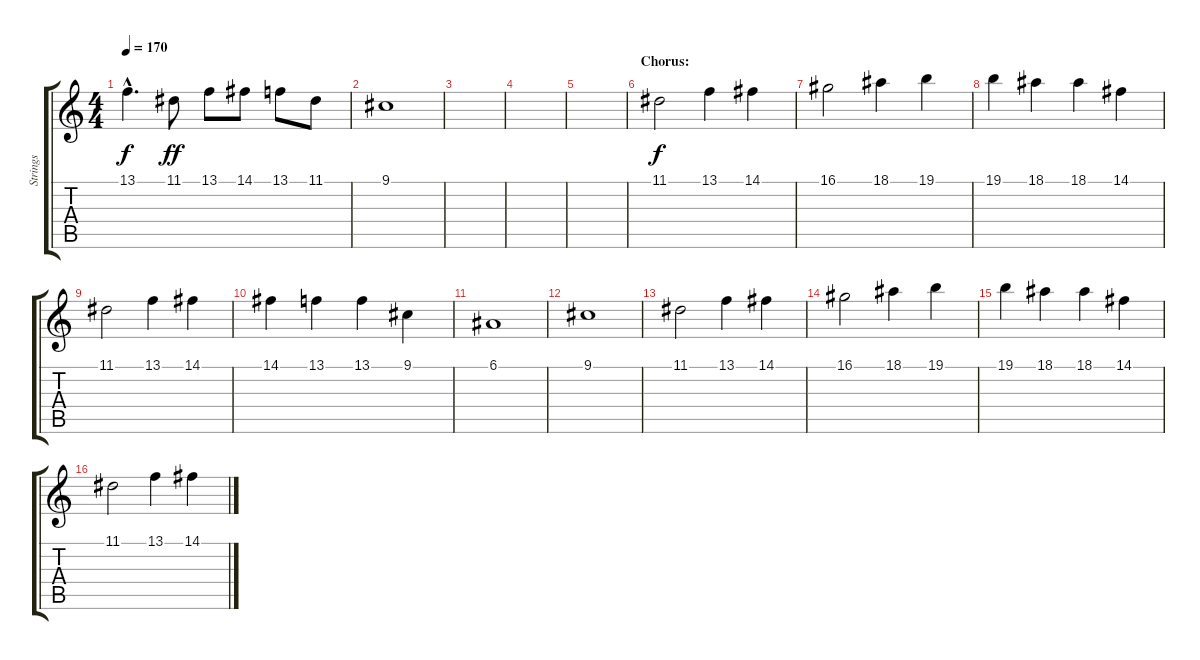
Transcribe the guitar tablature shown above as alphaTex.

\track ("Strings" "Strings") {instrument stringensemble1}
\staff {score tabs}
\tuning (E4 B3 G3 D3 A2 E2) {hide}
\ts (4 4)
\tempo 170
\clef g2
\ks c
13.1{hac t}.4{d dy f} 11.1.8{dy ff} 13.1.8 14.1.8 13.1.8 11.1.8 |
9.1.1 |
|
|
|
\section ("" "Chorus:")
11.1.2{dy f} 13.1.4 14.1.4 |
16.1.2 18.1.4 19.1.4 |
19.1.4 18.1.4 18.1.4 14.1.4 |
11.1.2 13.1.4 14.1.4 |
14.1.4 13.1.4 13.1.4 9.1.4 |
6.1.1 |
9.1.1 |
11.1.2 13.1.4 14.1.4 |
16.1.2 18.1.4 19.1.4 |
19.1.4 18.1.4 18.1.4 14.1.4 |
11.1.2 13.1.4 14.1.4
